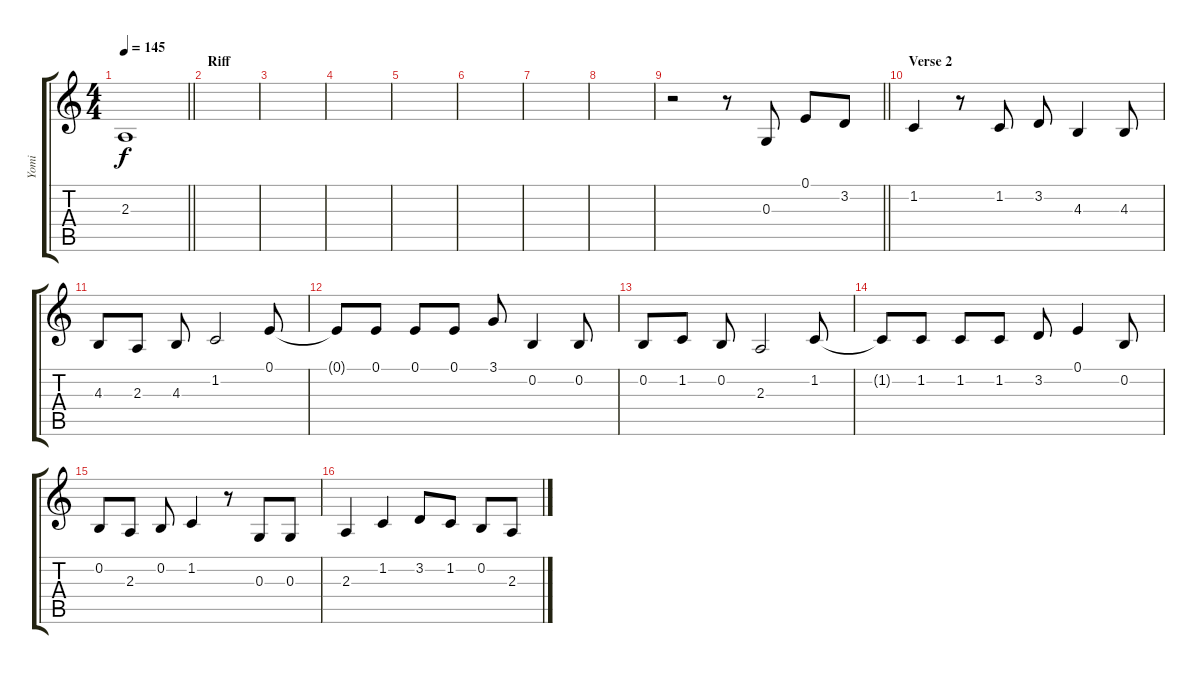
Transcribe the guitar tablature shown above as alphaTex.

\track ("Yomi" "Yomi") {instrument tenorsax}
\staff {score tabs}
\tuning (E4 B3 G3 D3 A2 E2) {hide}
\ts (4 4)
\tempo 145
\clef g2
\barLineRight lightlight
\ks c
2.3{t}.1{dy f} |
\section ("" "Riff")
|
|
|
|
|
|
|
\barLineRight lightlight
r.2 r.8 0.3.8 0.1.8 3.2.8 |
\section ("" "Verse 2")
1.2.4 r.8 1.2.8 3.2.8 4.3.4 4.3.8 |
4.3.8 2.3.8 4.3.8 1.2.2 0.1.8 |
0.1{t}.8 0.1.8 0.1.8 0.1.8 3.1.8 0.2.4 0.2.8 |
0.2.8 1.2.8 0.2.8 2.3.2 1.2.8 |
1.2{t}.8 1.2.8 1.2.8 1.2.8 3.2.8 0.1.4 0.2.8 |
0.2.8 2.3.8 0.2.8 1.2.4 r.8 0.3.8 0.3.8 |
2.3.4 1.2.4 3.2.8 1.2.8 0.2.8 2.3.8
